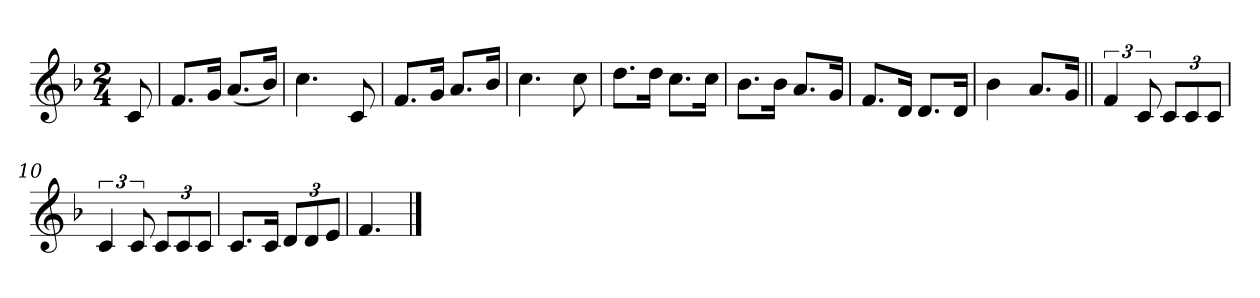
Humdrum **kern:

**kern
*part1
*staff1
*clefG2
*k[b-]
*F:
*M2/4
*MM132
=
8c
=1
8.f/L
16g/Jk
(8.a/L
16b-/Jk)
=2
4.cc
8c
=3
8.f/L
16g/Jk
8.a/L
16b-/Jk
=4
4.cc
8cc
=5
8.dd\L
16dd\Jk
8.cc\L
16cc\Jk
=6
8.b-\L
16b-\Jk
8.a/L
16g/Jk
=7
8.f/L
16d/Jk
8.d/L
16d/Jk
=8
4b-
8.a/L
16g/Jk
=9||
6f
12c
12c/L
12c/
12c/J
=10
6c
12c
12c/L
12c/
12c/J
=11
8.c/L
16c/Jk
12d/L
12d/
12e/J
=12
4.f
==
*-
